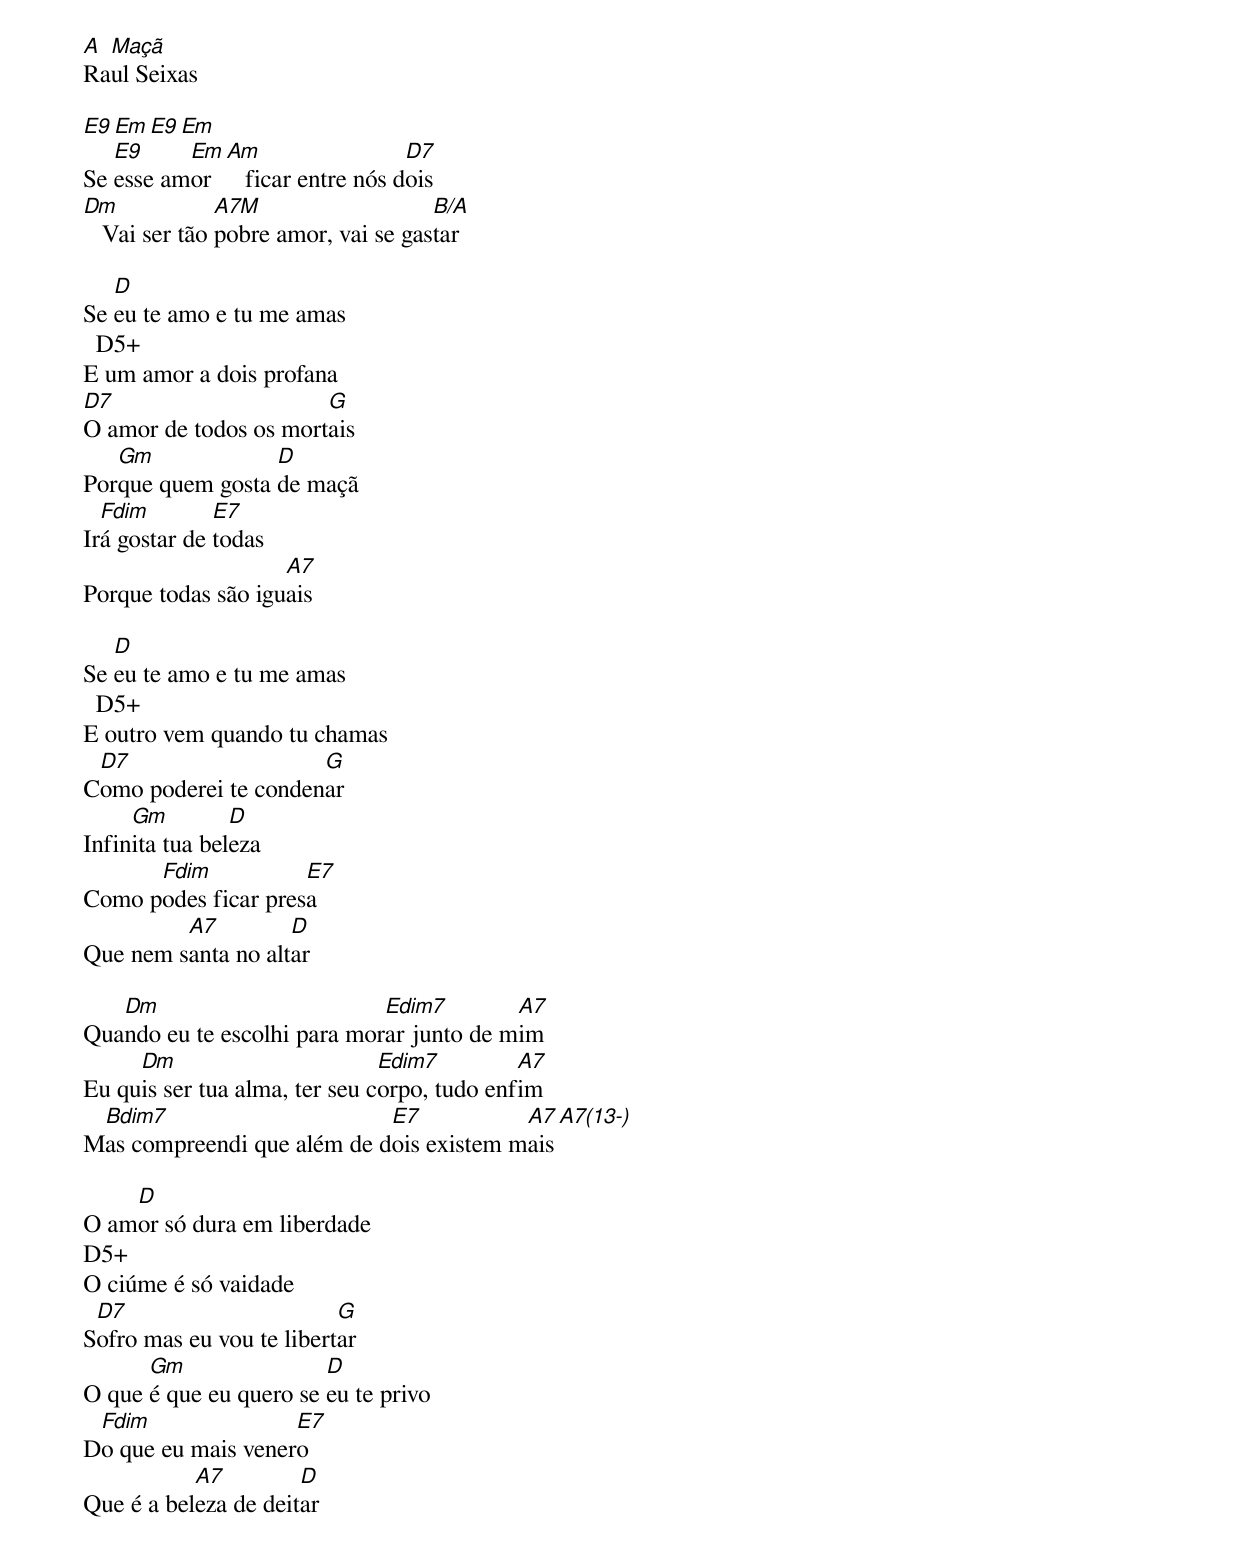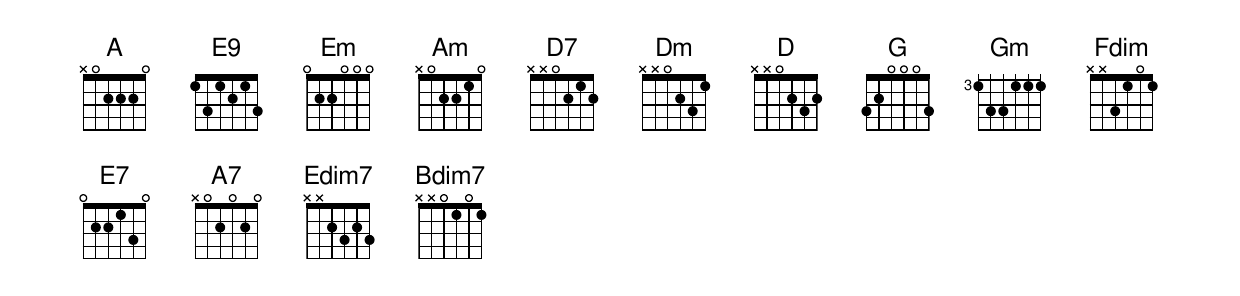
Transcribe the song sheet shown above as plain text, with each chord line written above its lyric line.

A Maçã
Raul Seixas

E9  Em  E9  Em
   E9     Em  Am                  D7
Se esse amor     ficar entre nós dois
Dm             A7M                   B/A
   Vai ser tão pobre amor, vai se gastar

   D
Se eu te amo e tu me amas
  D5+
E um amor a dois profana
D7                     G
O amor de todos os mortais
   Gm             D
Porque quem gosta de maçã
  Fdim        E7
Irá gostar de todas
                    A7
Porque todas são iguais

   D
Se eu te amo e tu me amas
  D5+
E outro vem quando tu chamas
 D7                   G
Como poderei te condenar
     Gm         D
Infinita tua beleza
      Fdim           E7
Como podes ficar presa
         A7         D
Que nem santa no altar

   Dm                        Em7(b5)      A7
Quando eu te escolhi para morar junto de mim
     Dm                        Em7(b5)       A7
Eu quis ser tua alma, ter seu corpo, tudo enfim
 Bm7(b5)                    E7           A7  A7(13-)
Mas compreendi que além de dois existem mais

    D
O amor só dura em liberdade
D5+
O ciúme é só vaidade
 D7                       G
Sofro mas eu vou te libertar
      Gm                D
O que é que eu quero se eu te privo
 Fdim               E7
Do que eu mais venero
           A7         D
Que é a beleza de deitar
